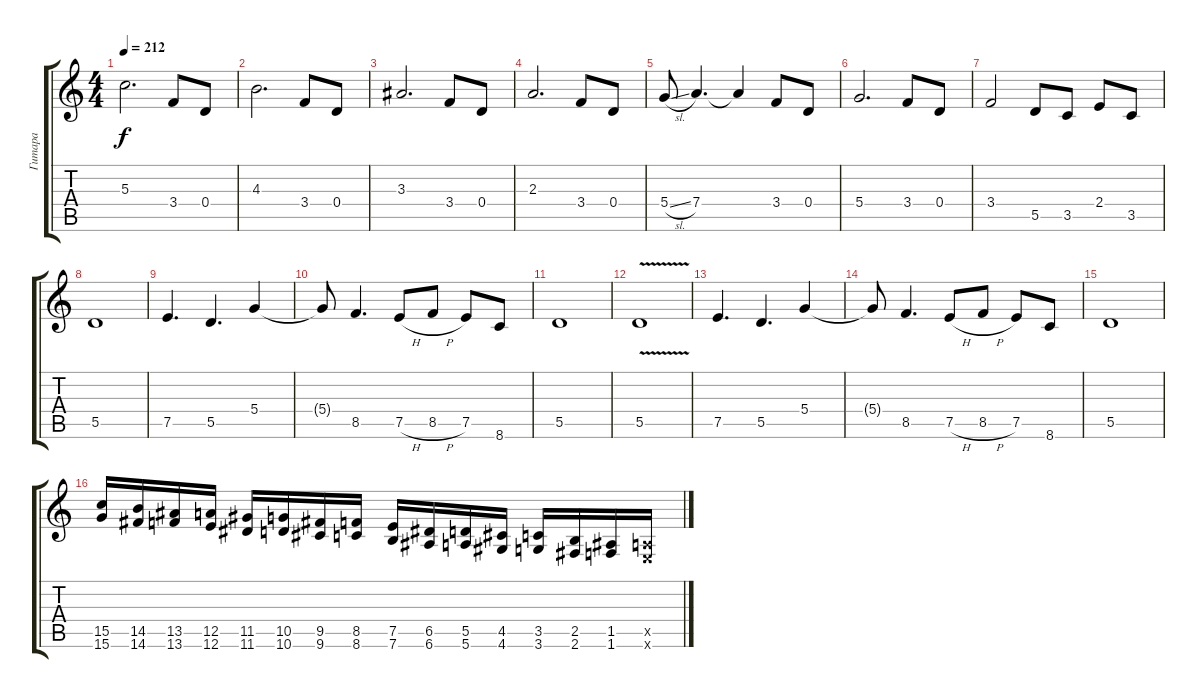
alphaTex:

\track ("Гитара" "Гитара") {instrument overdrivenguitar}
\staff {score tabs}
\tuning (E4 B3 G3 D3 A2 E2) {hide}
\ts (4 4)
\tempo 212
\clef g2
\ks c
5.3.2{d dy f} 3.4.8 0.4.8 |
4.3.2{d} 3.4.8 0.4.8 |
3.3.2{d} 3.4.8 0.4.8 |
2.3.2{d} 3.4.8 0.4.8 |
5.4{sl}.8 7.4.4{d} 7.4{t}.4 3.4.8 0.4.8 |
5.4.2{d} 3.4.8 0.4.8 |
3.4.2 5.5.8 3.5.8 2.4.8 3.5.8 |
5.5.1 |
7.5.4{d} 5.5.4{d} 5.4.4 |
5.4{t}.8 8.5.4{d} 7.5{h}.8 8.5{h}.8 7.5.8 8.6.8 |
5.5.1 |
5.5{v}.1 |
7.5.4{d} 5.5.4{d} 5.4.4 |
5.4{t}.8 8.5.4{d} 7.5{h}.8 8.5{h}.8 7.5.8 8.6.8 |
5.5.1 |
(15.5 15.6).16 (14.5 14.6).16 (13.5 13.6).16 (12.5 12.6).16 (11.5 11.6).16 (10.5 10.6).16 (9.5 9.6).16 (8.5 8.6).16 (7.5 7.6).16 (6.5 6.6).16 (5.5 5.6).16 (4.5 4.6).16 (3.5 3.6).16 (2.5 2.6).16 (1.5 1.6).16 (0.5{x} 0.6{x}).16
